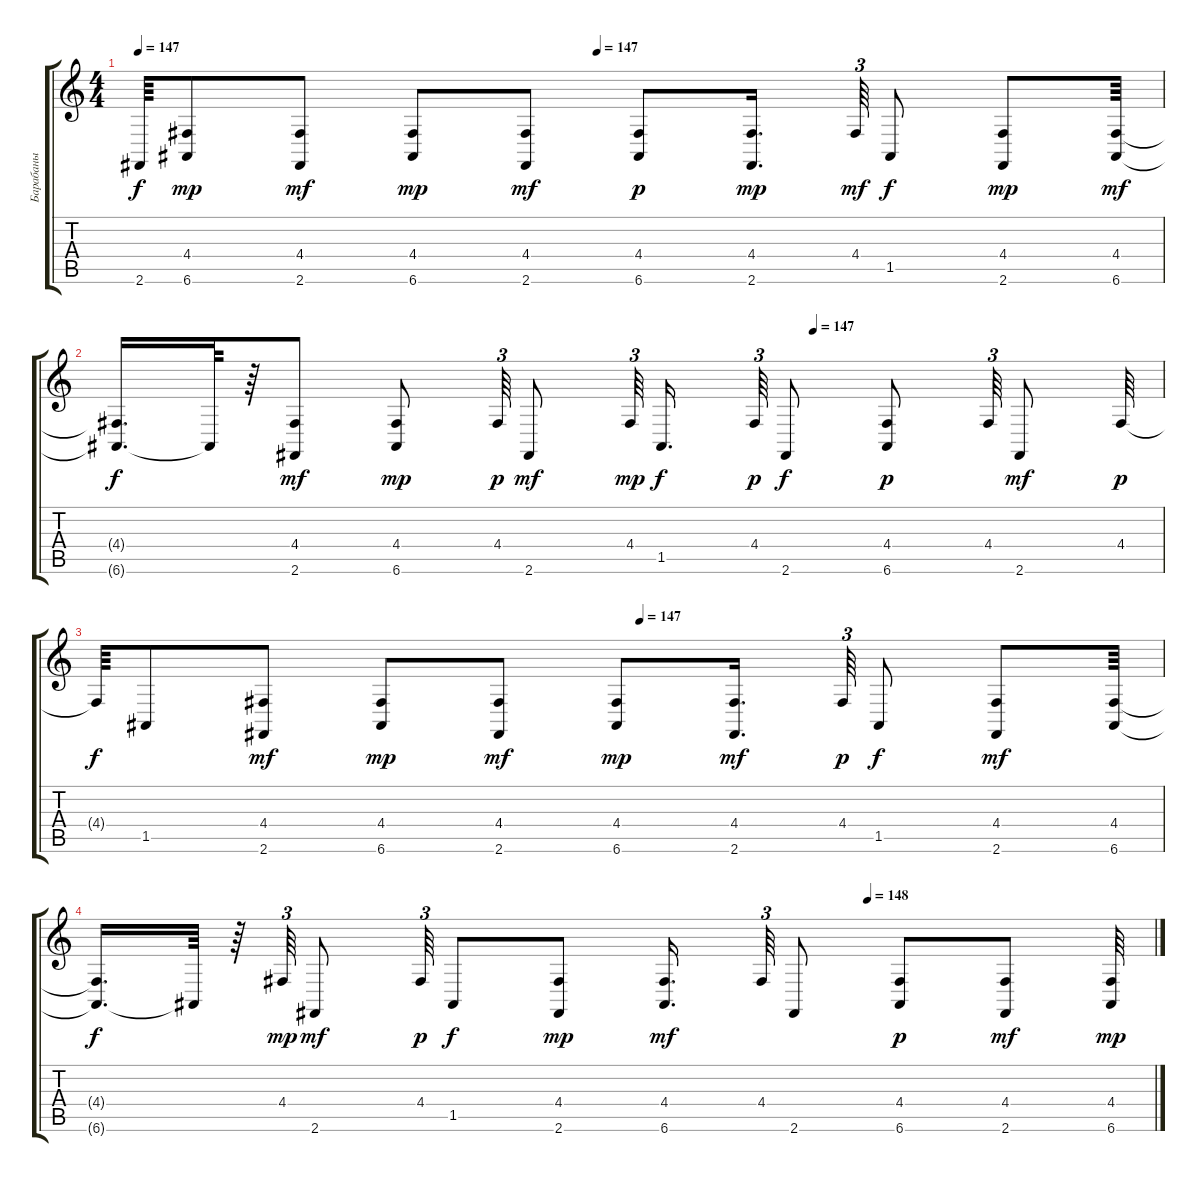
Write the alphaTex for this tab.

\track ("Барабаны" "Барабаны") {instrument drawbarorgan}
\staff {score tabs}
\tuning (E4 B3 G3 D3 A2 E2) {hide}
\ts (4 4)
\tempo 147
\tempo (147 0.4479166666666667)
\clef g2
\ks c
2.6{t}.64{dy f} (4.4 6.6).8{dy mp} (4.4 2.6).8{dy mf} (4.4 6.6).8{dy mp} (4.4 2.6).8{dy mf} (4.4 6.6).8{dy p} (4.4 2.6).16{d dy mp} 4.4.64{tu (3 2) dy mf} 1.5.8{dy f} (4.4 2.6).8{dy mp} (4.4 6.6).64{dy mf} |
\tempo (147 0.6666666666666666)
(4.4{t} 6.6{t}).16{d dy f} 6.6{t}.64 r.64 (4.4 2.6).8{dy mf} (4.4 6.6).8{dy mp} 4.4.64{tu (3 2) dy p} 2.6.8{dy mf} 4.4.64{tu (3 2) dy mp} 1.5.16{d dy f} 4.4.64{tu (3 2) dy p} 2.6.8{dy f} (4.4 6.6).8{dy p} 4.4.64{tu (3 2)} 2.6.8{dy mf} 4.4.64{dy p} |
\tempo (147 0.5104166666666666)
4.4{t}.64{dy f} 1.5.8 (4.4 2.6).8{dy mf} (4.4 6.6).8{dy mp} (4.4 2.6).8{dy mf} (4.4 6.6).8{dy mp} (4.4 2.6).16{d dy mf} 4.4.64{tu (3 2) dy p} 1.5.8{dy f} (4.4 2.6).8{dy mf} (4.4 6.6).64 |
\tempo (148 0.7291666666666666)
(4.4{t} 6.6{t}).16{d dy f} 6.6{t}.64 r.64 4.4.64{tu (3 2) dy mp} 2.6.8{dy mf} 4.4.64{tu (3 2) dy p} 1.5.8{dy f} (4.4 2.6).8{dy mp} (4.4 6.6).16{d dy mf} 4.4.64{tu (3 2)} 2.6.8 (4.4 6.6).8{dy p} (4.4 2.6).8{dy mf} (4.4 6.6).64{dy mp}
